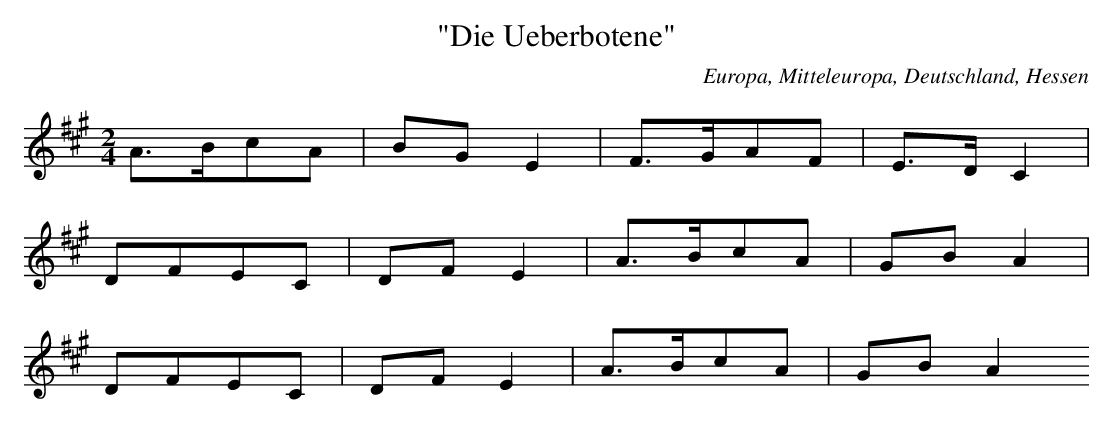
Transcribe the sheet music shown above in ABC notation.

X:1
T: "Die Ueberbotene"
O: Europa, Mitteleuropa, Deutschland, Hessen
M: 2/4
L: 1/16
K: A
A3Bc2A2 | B2G2E4 | F3GA2F2 | E3DC4 |
D2F2E2C2 | D2F2E4 | A3Bc2A2 | G2B2A4 |
D2F2E2C2 | D2F2E4 | A3Bc2A2 | G2B2A4
